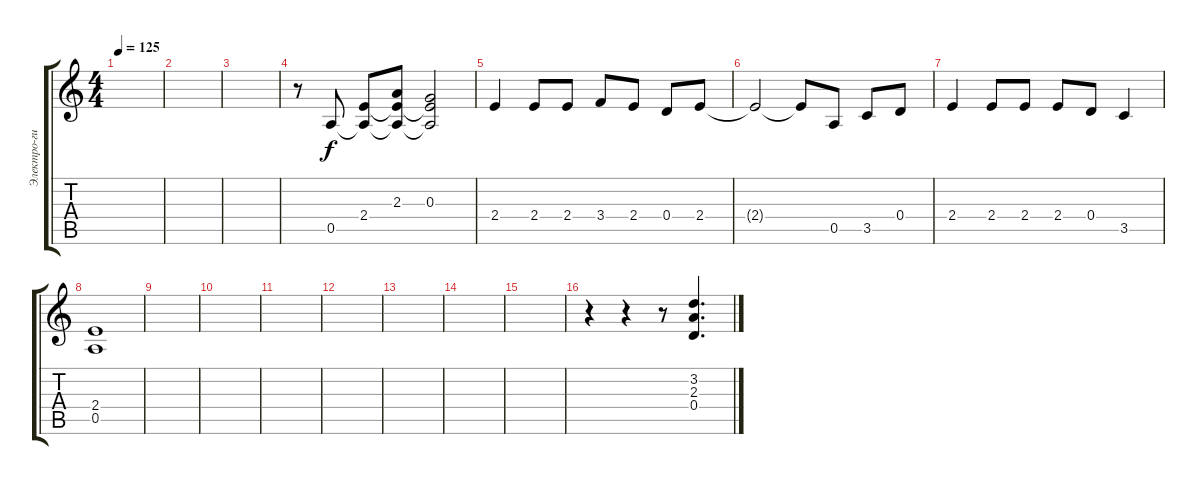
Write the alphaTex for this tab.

\track ("Электро-гитара" "Электро-ги") {instrument distortionguitar}
\staff {score tabs}
\tuning (E4 B3 G3 D3 A2 E2) {hide}
\ts (4 4)
\tempo 125
\clef g2
\ks c
|
|
|
r.8 0.5.8 (2.4 0.5{t}).8 (2.3 2.4{t} 0.5{t}).8 (0.3 2.4{t} 0.5{t}).2 |
2.4.4 2.4.8 2.4.8 3.4.8 2.4.8 0.4.8 2.4.8 |
2.4{t}.2 2.4{t}.8 0.5.8 3.5.8 0.4.8 |
2.4.4 2.4.8 2.4.8 2.4.8 0.4.8 3.5.4 |
(2.4 0.5).1 |
|
|
|
|
|
|
|
r.4 r.4 r.8 (3.2{sl} 2.3 0.4).4{d}
